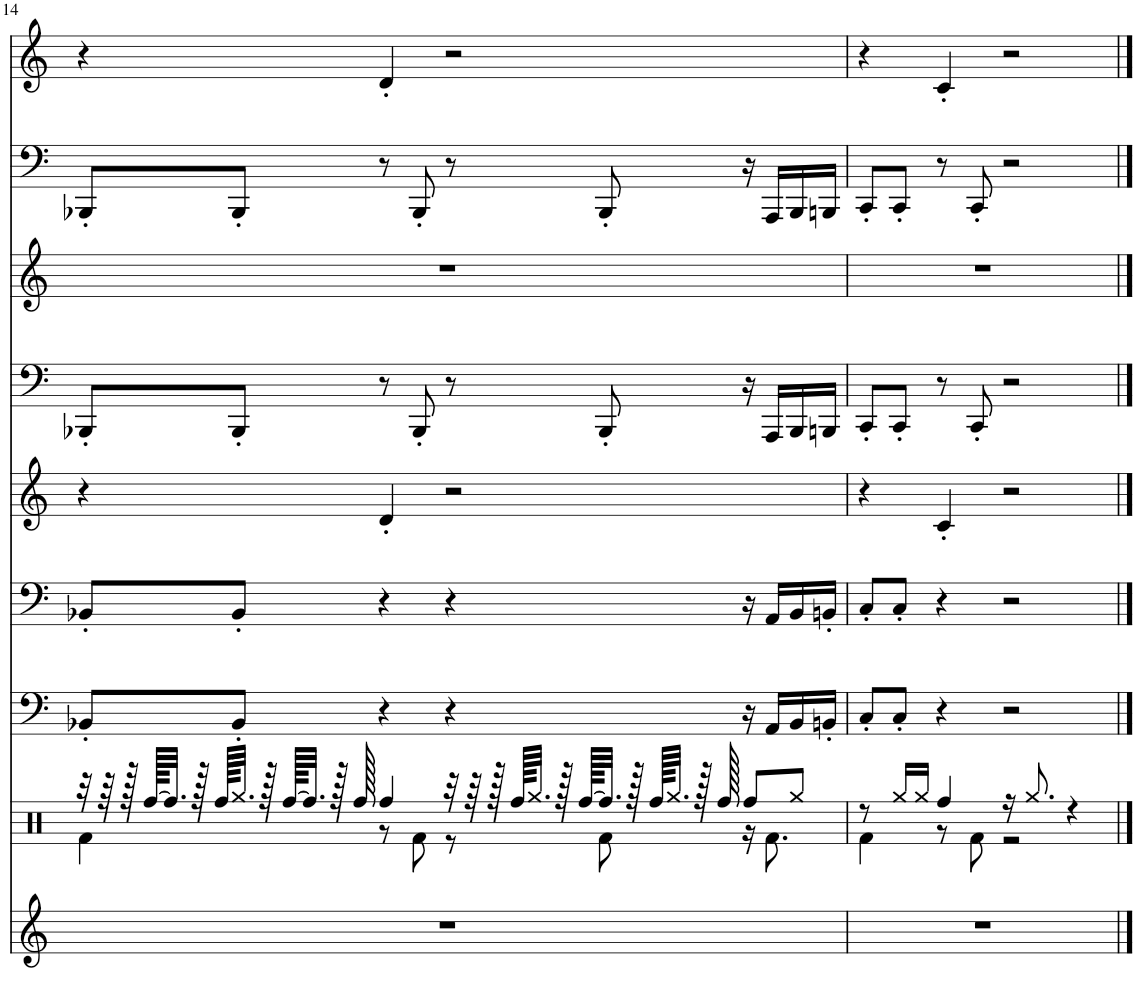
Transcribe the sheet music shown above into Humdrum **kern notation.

**kern	**kern	**kern	**kern	**kern	**kern	**kern	**kern	**kern
*part9	*part8	*part7	*part6	*part5	*part4	*part3	*part2	*part1
*staff9	*staff8	*staff7	*staff6	*staff5	*staff4	*staff3	*staff2	*staff1
*I"Clean Guitar	*I"Percussion	*I"Muted Guitar	*I"Muted Guitar	*I"Overdrive Gtr	*I"Fretless Bass	*I"Steel Gtr.	*I"Synth Bass 1	*I"Bandoneon, Intuition
!!LO:PB:g=z
*clefG2	*clefX	*clefF4	*clefF4	*clefG2	*clefF4	*clefG2	*clefF4	*clefG2
*k[]	*k[]	*k[]	*k[]	*k[]	*k[]	*k[]	*k[]	*k[]
*M4/4	*M4/4	*M4/4	*M4/4	*M4/4	*M4/4	*M4/4	*M4/4	*M4/4
=14	=14	=14	=14	=14	=14	=14	=14	=14
*	*^	*	*	*	*	*	*	*
1r	32r	4Rf\	8BB-X'/L	8BB-X'/L	4r	8BBB-X'/L	1r	8BBB-X'/L	4r
.	64r	.	.	.	.	.	.	.	.
.	128r	.	.	.	.	.	.	.	.
.	[128Rff/KKLLL	.	.	.	.	.	.	.	.
.	32.Rff/JJJ]	.	.	.	.	.	.	.	.
.	128r	.	.	.	.	.	.	.	.
.	128Rff/KKLLL	.	.	.	.	.	.	.	.
.	32.Rgg/JJJ	.	8BB-'/J	8BB-'/J	.	8BBB-'/J	.	8BBB-'/J	.
.	128r	.	.	.	.	.	.	.	.
.	[128Rff/KKLLL	.	.	.	.	.	.	.	.
.	32.Rff/JJJ]	.	.	.	.	.	.	.	.
.	128r	.	.	.	.	.	.	.	.
.	128Rff/	.	.	.	.	.	.	.	.
.	4Rff/	8r	4r	4r	4d'/	8r	.	8r	4d'/
.	.	8Rf\	.	.	.	8BBB-'/	.	8BBB-'/	.
.	32r	8r	4r	4r	2r	8r	.	8r	2r
.	64r	.	.	.	.	.	.	.	.
.	128r	.	.	.	.	.	.	.	.
.	128Rff/KKLLL	.	.	.	.	.	.	.	.
.	32.Rgg/JJJ	.	.	.	.	.	.	.	.
.	128r	.	.	.	.	.	.	.	.
.	[128Rff/KKLLL	.	.	.	.	.	.	.	.
.	32.Rff/JJJ]	8Rf\	.	.	.	8BBB-'/	.	8BBB-'/	.
.	128r	.	.	.	.	.	.	.	.
.	128Rff/KKLLL	.	.	.	.	.	.	.	.
.	32.Rgg/JJJ	.	.	.	.	.	.	.	.
.	128r	.	.	.	.	.	.	.	.
.	128Rff/	.	.	.	.	.	.	.	.
.	8Rff/L	16r	16r	16r	.	16r	.	16r	.
.	.	8.Rf\	16AA/LL	16AA/LL	.	16AAA/LL	.	16AAA/LL	.
.	8Rgg/J	.	16BB-/	16BB-/	.	16BBB-/	.	16BBB-/	.
.	.	.	16BBn'/JJ	16BBn'/JJ	.	16BBBn/JJ	.	16BBBn/JJ	.
=15	=15	=15	=15	=15	=15	=15	=15	=15	=15
1r	8r	4Rf\	8C'/L	8C'/L	4r	8CC'/L	1r	8CC'/L	4r
.	16Rgg/LL	.	8C'/J	8C'/J	.	8CC'/J	.	8CC'/J	.
.	16Rgg/JJ	.	.	.	.	.	.	.	.
.	4Rff/	8r	4r	4r	4c'/	8r	.	8r	4c'/
.	.	8Rf\	.	.	.	8CC'/	.	8CC'/	.
.	16r	2r	2r	2r	2r	2r	.	2r	2r
.	8.Rgg/	.	.	.	.	.	.	.	.
.	4r	.	.	.	.	.	.	.	.
*	*v	*v	*	*	*	*	*	*	*
==	==	==	==	==	==	==	==	==
*-	*-	*-	*-	*-	*-	*-	*-	*-
